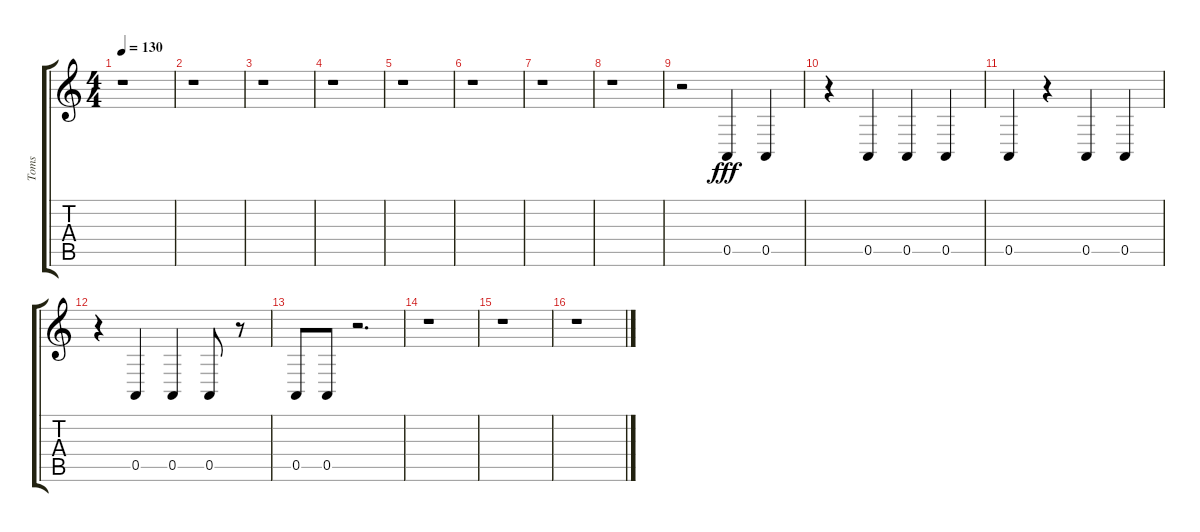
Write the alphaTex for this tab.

\track ("Toms" "Toms") {instrument acousticgrandpiano}
\staff {score tabs}
\tuning (E4 B3 G3 D3 A2 E2) {hide}
\ts (4 4)
\tempo 130
\clef g2
\ks c
r.1{dy fff} |
r.1 |
r.1 |
r.1 |
r.1 |
r.1 |
r.1 |
r.1 |
r.2 0.5.4 0.5.4 |
r.4 0.5.4 0.5.4 0.5.4 |
0.5.4 r.4 0.5.4 0.5.4 |
r.4 0.5.4 0.5.4 0.5.8 r.8 |
0.5.8 0.5.8 r.2{d} |
r.1 |
r.1 |
r.1
